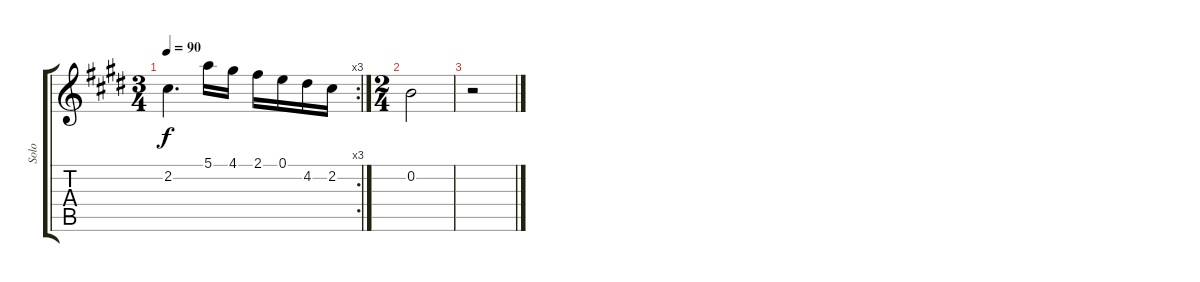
\track ("Solo" "Solo") {instrument acousticguitarsteel}
\staff {score tabs}
\tuning (E4 B3 G3 D3 A2 E2) {hide}
\rc 3
\ts (3 4)
\tempo 90
\clef g2
\ks e
2.2.4{d dy f} 5.1.16 4.1.16 2.1.16 0.1.16 4.2.16 2.2.16 |
\ts (2 4)
0.2.2 |
r.2
